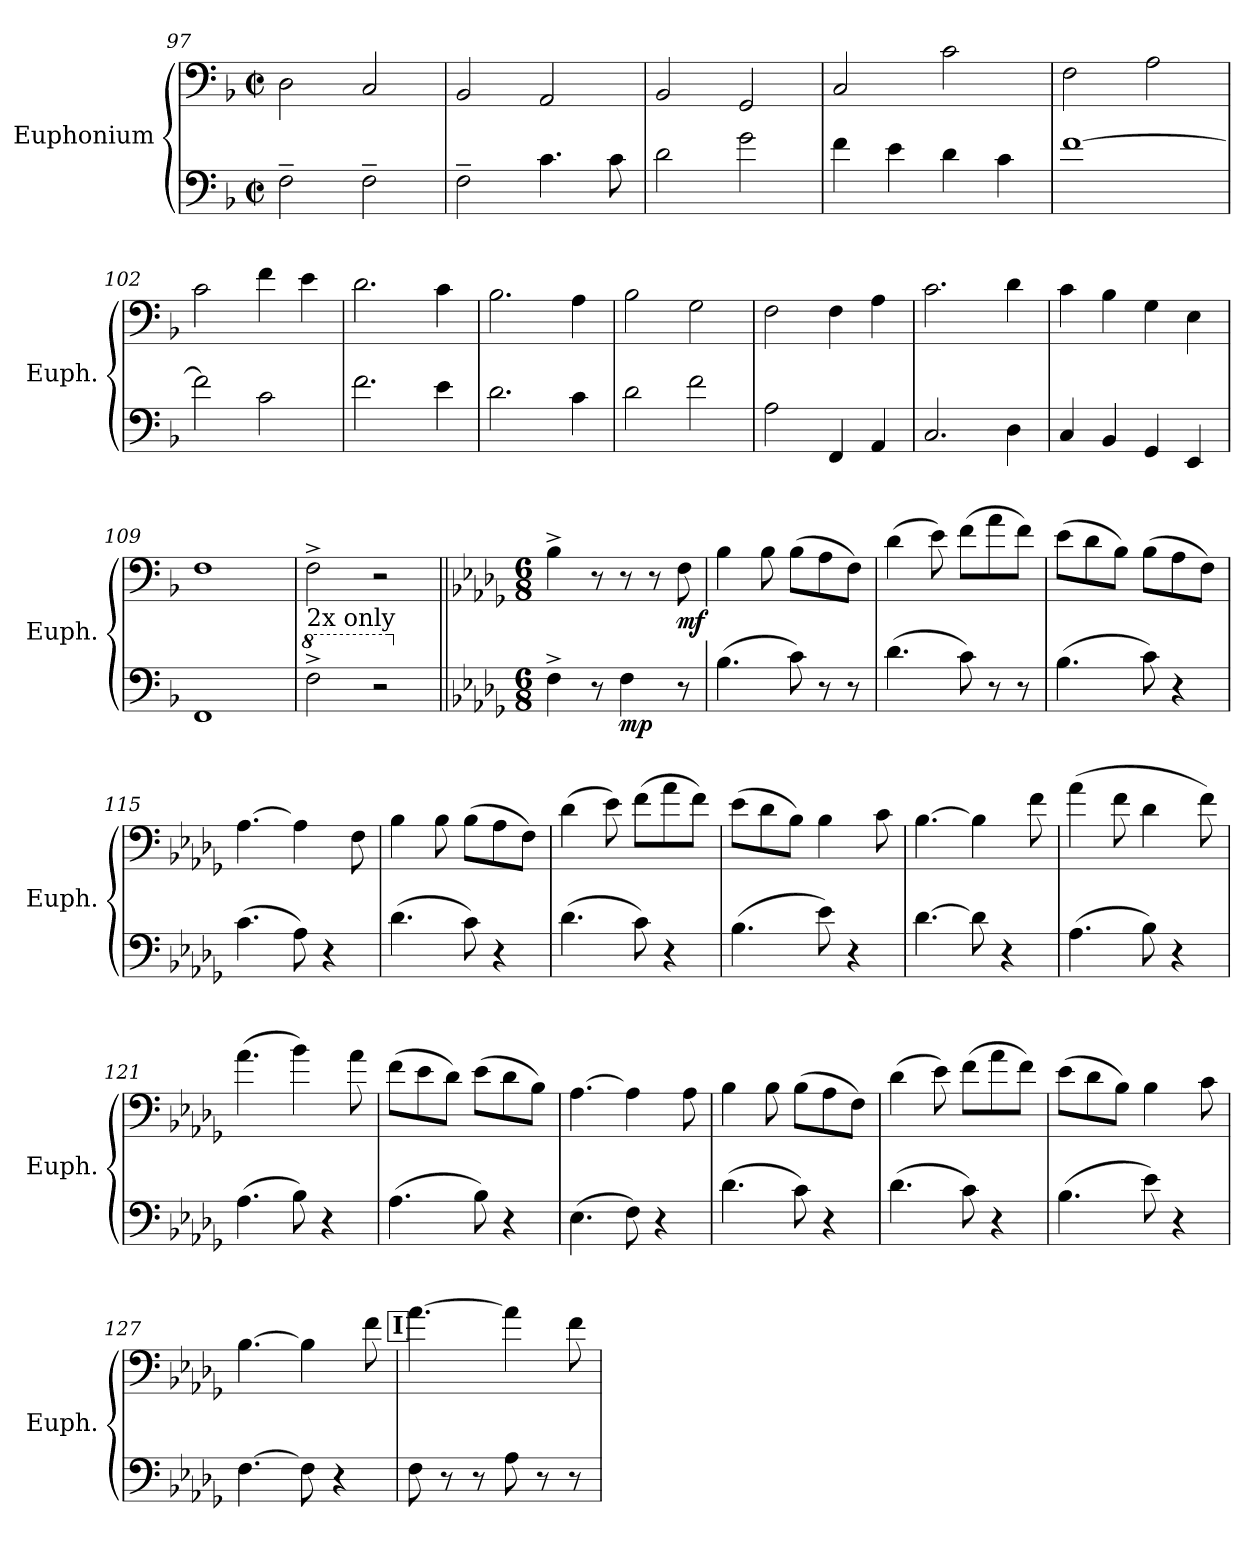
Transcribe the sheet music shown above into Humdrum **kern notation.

**kern	**dynam	**kern	**dynam
*part2	*part2	*part1	*part1
*staff2	*staff2	*staff1	*staff1
*I"Euphonium	*	*I"Euphonium	*
*I'Euph.	*	*I'Euph.	*
*clefF4	*	*clefF4	*
*k[b-]	*	*k[b-]	*
*M2/2	*	*M2/2	*
*met(c|)	*	*met(c|)	*
=97	=97	=97	=97
2F~\	.	2D\	.
2F~\	.	2C/	.
=98	=98	=98	=98
2F~\	.	2BB-/	.
4.c\	.	2AA/	.
8c\	.	.	.
=99	=99	=99	=99
2d\	.	2BB-/	.
2g\	.	2GG/	.
=100	=100	=100	=100
4f\	.	2C/	.
4e\	.	.	.
4d\	.	2c\	.
4c\	.	.	.
=101	=101	=101	=101
[1f	.	2F\	.
.	.	2A\	.
=102	=102	=102	=102
2f\]	.	2c\	.
2c\	.	4f\	.
.	.	4e\	.
=103	=103	=103	=103
2.f\	.	2.d\	.
4e\	.	4c\	.
=104	=104	=104	=104
2.d\	.	2.B-\	.
4c\	.	4A\	.
!!LO:LB:g=z
=105	=105	=105	=105
2d\	.	2B-\	.
2f\	.	2G\	.
=106	=106	=106	=106
2A\	.	2F\	.
4FF/	.	4F\	.
4AA/	.	4A\	.
=107	=107	=107	=107
2.C/	.	2.c\	.
4D\	.	4d\	.
=108	=108	=108	=108
4C/	.	4c\	.
4BB-/	.	4B-\	.
4GG/	.	4G\	.
4EE/	.	4E\	.
=109	=109	=109	=109
1FF	.	1F	.
=110	=110	=110	=110
*8va	*	*	*
!LO:TX:a:t=2x only	!	!	!
2f^\	.	2F^\	.
2r	.	2r	.
=111||	=111||	=111||	=111||
!!LO:REH:place=s1:a:B:fs=14:t=H
*k[b-e-a-d-g-]	*	*k[b-e-a-d-g-]	*
*M6/8	*	*M6/8	*
*X8va	*	*	*
*	*	*MM180	*
4F^\	.	4B-^\	.
8r	.	8r	.
!	!LO:DY:b	!	!
4F\	mp	8r	.
.	.	8r	.
!	!	!	!LO:DY:b
8r	.	8F\	mf
=112	=112	=112	=112
(4.B-\	.	4B-\	.
.	.	8B-\	.
8c\)	.	(8B-\L	.
8r	.	8A-\	.
8r	.	8F\J)	.
!!LO:LB:g=z
=113	=113	=113	=113
(4.d-\	.	(4d-\	.
.	.	8e-\)	.
8c\)	.	(8f\L	.
8r	.	8a-\	.
8r	.	8f\J)	.
=114	=114	=114	=114
(4.B-\	.	(8e-\L	.
.	.	8d-\	.
.	.	8B-\J)	.
8c\)	.	(8B-\L	.
4r	.	8A-\	.
.	.	8F\J)	.
=115	=115	=115	=115
(4.c\	.	[4.A-\	.
8A-\)	.	4A-\]	.
4r	.	.	.
.	.	8F\	.
=116	=116	=116	=116
(4.d-\	.	4B-\	.
.	.	8B-\	.
8c\)	.	(8B-\L	.
4r	.	8A-\	.
.	.	8F\J)	.
=117	=117	=117	=117
(4.d-\	.	(4d-\	.
.	.	8e-\)	.
8c\)	.	(8f\L	.
4r	.	8a-\	.
.	.	8f\J)	.
=118	=118	=118	=118
(4.B-\	.	(8e-\L	.
.	.	8d-\	.
.	.	8B-\J)	.
8e-\)	.	4B-\	.
4r	.	.	.
.	.	8c\	.
!!LO:PB:g=z
=119	=119	=119	=119
[4.d-\	.	[4.B-\	.
8d-\]	.	4B-\]	.
4r	.	.	.
.	.	8f\	.
=120	=120	=120	=120
(4.A-\	.	(4a-\	.
.	.	8f\	.
8B-\)	.	4d-\	.
4r	.	.	.
.	.	8f\)	.
=121	=121	=121	=121
(4.A-\	.	(4.a-\	.
8B-\)	.	4b-\)	.
4r	.	.	.
.	.	8a-\	.
=122	=122	=122	=122
(4.A-\	.	(8f\L	.
.	.	8e-\	.
.	.	8d-\J)	.
8B-\)	.	(8e-\L	.
4r	.	8d-\	.
.	.	8B-\J)	.
=123	=123	=123	=123
(4.E-\	.	[4.A-\	.
8F\)	.	4A-\]	.
4r	.	.	.
.	.	8A-\	.
=124	=124	=124	=124
(4.d-\	.	4B-\	.
.	.	8B-\	.
8c\)	.	(8B-\L	.
4r	.	8A-\	.
.	.	8F\J)	.
!!LO:LB:g=z
=125	=125	=125	=125
(4.d-\	.	(4d-\	.
.	.	8e-\)	.
8c\)	.	(8f\L	.
4r	.	8a-\	.
.	.	8f\J)	.
=126	=126	=126	=126
(4.B-\	.	(8e-\L	.
.	.	8d-\	.
.	.	8B-\J)	.
8e-\)	.	4B-\	.
4r	.	.	.
.	.	8c\	.
=127	=127	=127	=127
[4.F\	.	[4.B-\	.
8F\]	.	4B-\]	.
4r	.	.	.
.	.	8f\	.
!!LO:REH:place=s1:a:B:fs=14:t=I
=128	=128	=128	=128
8F\	.	[4.a-\	.
8r	.	.	.
8r	.	.	.
8A-\	.	4a-\]	.
8r	.	.	.
8r	.	8f\	.
=	=	=	=
*-	*-	*-	*-
